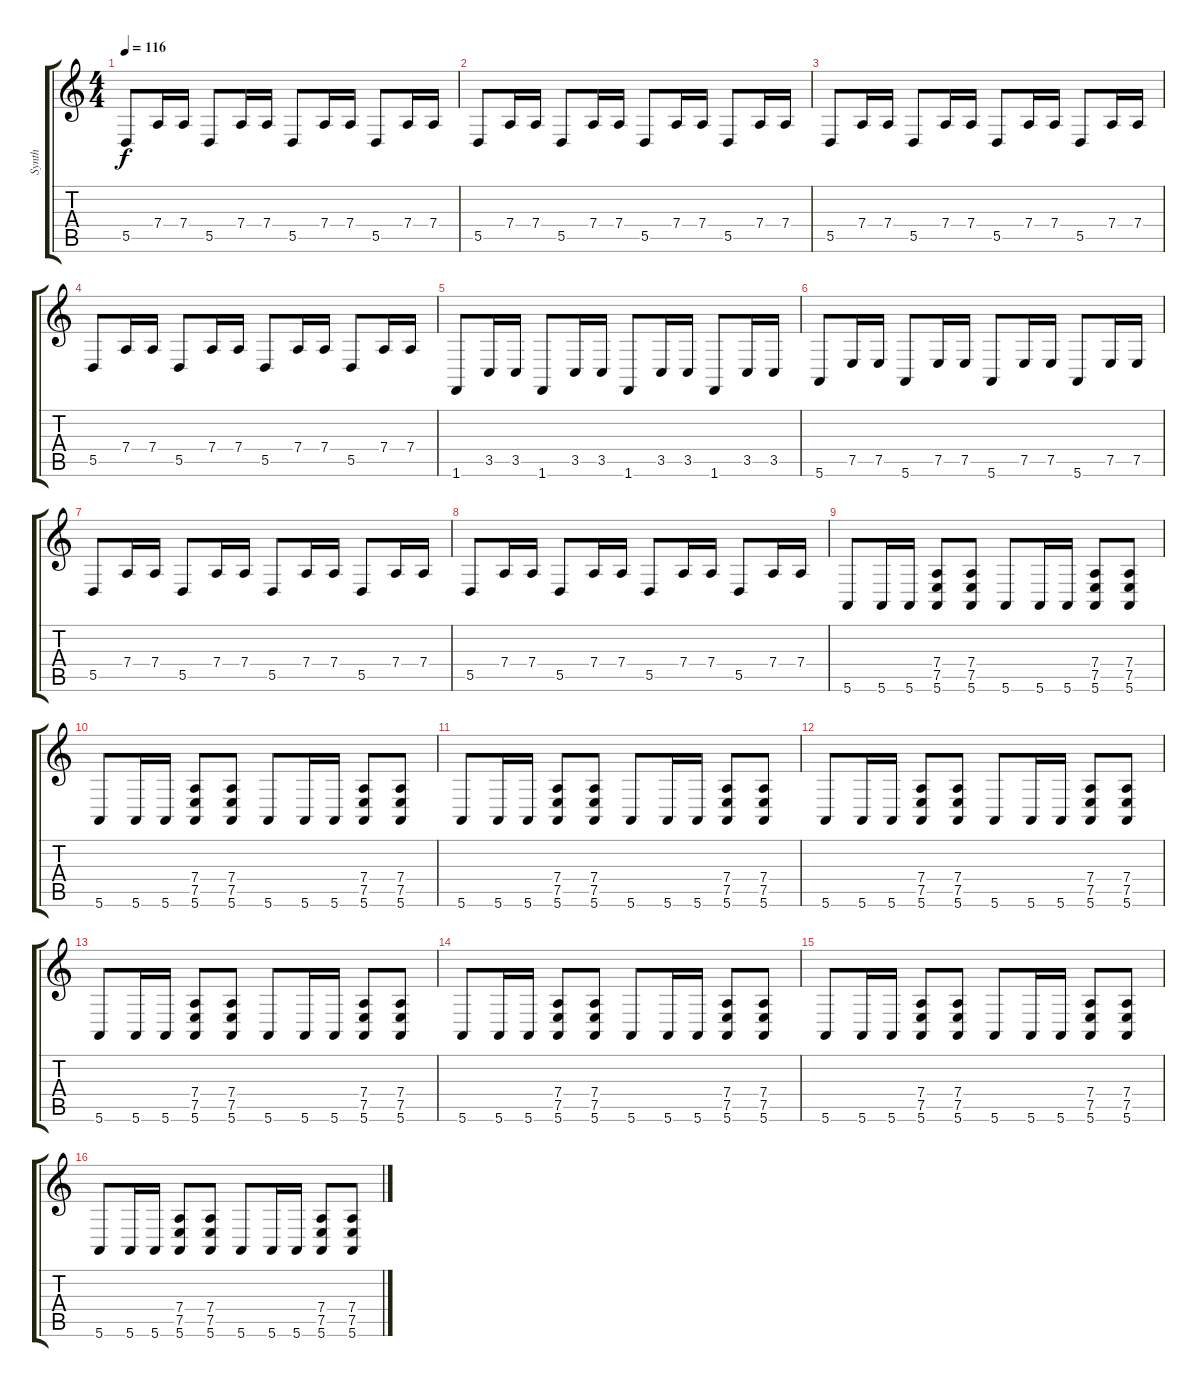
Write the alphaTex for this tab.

\track ("Synth" "Synth") {instrument pad3polysynth}
\staff {score tabs}
\tuning (E4 B3 G3 D3 A2 E2) {hide}
\ts (4 4)
\tempo 116
\clef g2
\ks c
5.5.8{dy f} 7.4.16 7.4.16 5.5.8 7.4.16 7.4.16 5.5.8 7.4.16 7.4.16 5.5.8 7.4.16 7.4.16 |
5.5.8 7.4.16 7.4.16 5.5.8 7.4.16 7.4.16 5.5.8 7.4.16 7.4.16 5.5.8 7.4.16 7.4.16 |
5.5.8 7.4.16 7.4.16 5.5.8 7.4.16 7.4.16 5.5.8 7.4.16 7.4.16 5.5.8 7.4.16 7.4.16 |
5.5.8 7.4.16 7.4.16 5.5.8 7.4.16 7.4.16 5.5.8 7.4.16 7.4.16 5.5.8 7.4.16 7.4.16 |
1.6.8 3.5.16 3.5.16 1.6.8 3.5.16 3.5.16 1.6.8 3.5.16 3.5.16 1.6.8 3.5.16 3.5.16 |
5.6.8 7.5.16 7.5.16 5.6.8 7.5.16 7.5.16 5.6.8 7.5.16 7.5.16 5.6.8 7.5.16 7.5.16 |
5.5.8 7.4.16 7.4.16 5.5.8 7.4.16 7.4.16 5.5.8 7.4.16 7.4.16 5.5.8 7.4.16 7.4.16 |
5.5.8 7.4.16 7.4.16 5.5.8 7.4.16 7.4.16 5.5.8 7.4.16 7.4.16 5.5.8 7.4.16 7.4.16 |
5.6.8 5.6.16 5.6.16 (7.4 7.5 5.6).8 (7.4 7.5 5.6).8 5.6.8 5.6.16 5.6.16 (7.4 7.5 5.6).8 (7.4 7.5 5.6).8 |
5.6.8 5.6.16 5.6.16 (7.4 7.5 5.6).8 (7.4 7.5 5.6).8 5.6.8 5.6.16 5.6.16 (7.4 7.5 5.6).8 (7.4 7.5 5.6).8 |
5.6.8 5.6.16 5.6.16 (7.4 7.5 5.6).8 (7.4 7.5 5.6).8 5.6.8 5.6.16 5.6.16 (7.4 7.5 5.6).8 (7.4 7.5 5.6).8 |
5.6.8 5.6.16 5.6.16 (7.4 7.5 5.6).8 (7.4 7.5 5.6).8 5.6.8 5.6.16 5.6.16 (7.4 7.5 5.6).8 (7.4 7.5 5.6).8 |
5.6.8 5.6.16 5.6.16 (7.4 7.5 5.6).8 (7.4 7.5 5.6).8 5.6.8 5.6.16 5.6.16 (7.4 7.5 5.6).8 (7.4 7.5 5.6).8 |
5.6.8 5.6.16 5.6.16 (7.4 7.5 5.6).8 (7.4 7.5 5.6).8 5.6.8 5.6.16 5.6.16 (7.4 7.5 5.6).8 (7.4 7.5 5.6).8 |
5.6.8 5.6.16 5.6.16 (7.4 7.5 5.6).8 (7.4 7.5 5.6).8 5.6.8 5.6.16 5.6.16 (7.4 7.5 5.6).8 (7.4 7.5 5.6).8 |
5.6.8 5.6.16 5.6.16 (7.4 7.5 5.6).8 (7.4 7.5 5.6).8 5.6.8 5.6.16 5.6.16 (7.4 7.5 5.6).8 (7.4 7.5 5.6).8
